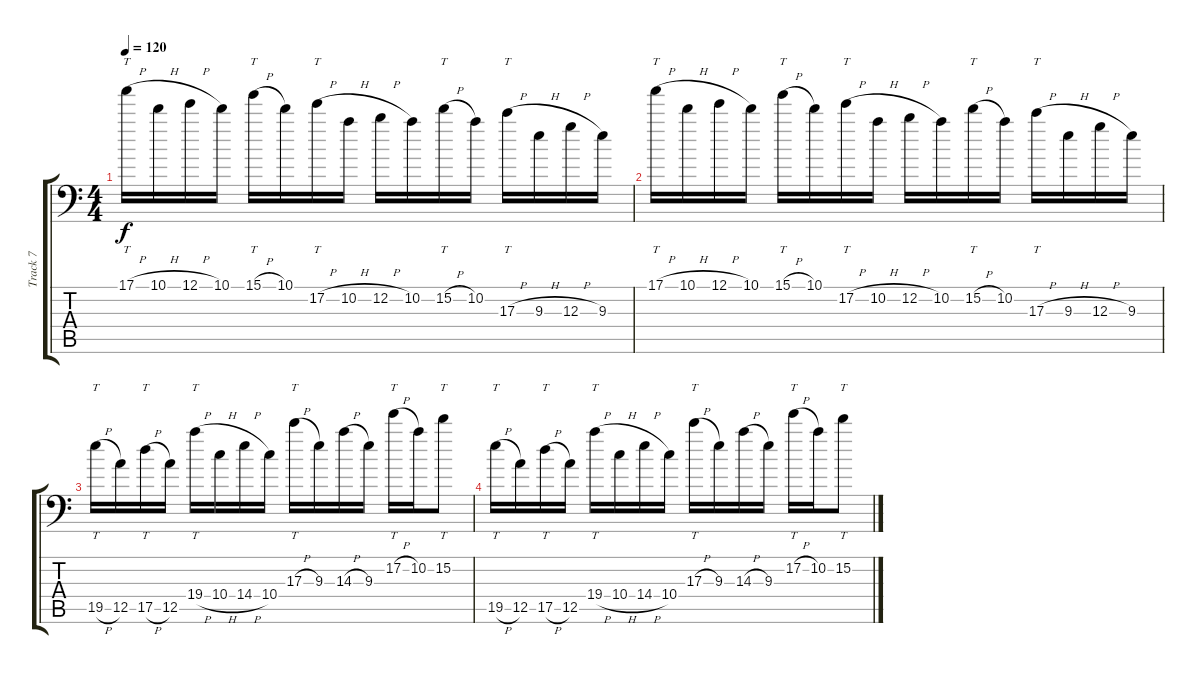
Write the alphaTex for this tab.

\track ("Track 7" "Track 7") {instrument overdrivenguitar}
\staff {score tabs}
\tuning (E4 B3 G3 D3 A2 A1) {hide}
\ts (4 4)
\tempo 120
\clef f4
\ks c
17.1{h}.16{tt dy f} 10.1{h}.16 12.1{h}.16 10.1.16 15.1{h}.16{tt} 10.1.16 17.2{h}.16{tt} 10.2{h}.16 12.2{h}.16 10.2.16 15.2{h}.16{tt} 10.2.16 17.3{h}.16{tt} 9.3{h}.16 12.3{h}.16 9.3.16 |
17.1{h}.16{tt} 10.1{h}.16 12.1{h}.16 10.1.16 15.1{h}.16{tt} 10.1.16 17.2{h}.16{tt} 10.2{h}.16 12.2{h}.16 10.2.16 15.2{h}.16{tt} 10.2.16 17.3{h}.16{tt} 9.3{h}.16 12.3{h}.16 9.3.16 |
19.5{h}.16{tt} 12.5.16 17.5{h}.16{tt} 12.5.16 19.4{h}.16{tt} 10.4{h}.16 14.4{h}.16 10.4.16 17.3{h}.16{tt} 9.3.16 14.3{h}.16 9.3.16 17.2{h}.16{tt} 10.2.16 15.2.8{tt} |
19.5{h}.16{tt} 12.5.16 17.5{h}.16{tt} 12.5.16 19.4{h}.16{tt} 10.4{h}.16 14.4{h}.16 10.4.16 17.3{h}.16{tt} 9.3.16 14.3{h}.16 9.3.16 17.2{h}.16{tt} 10.2.16 15.2.8{tt}
